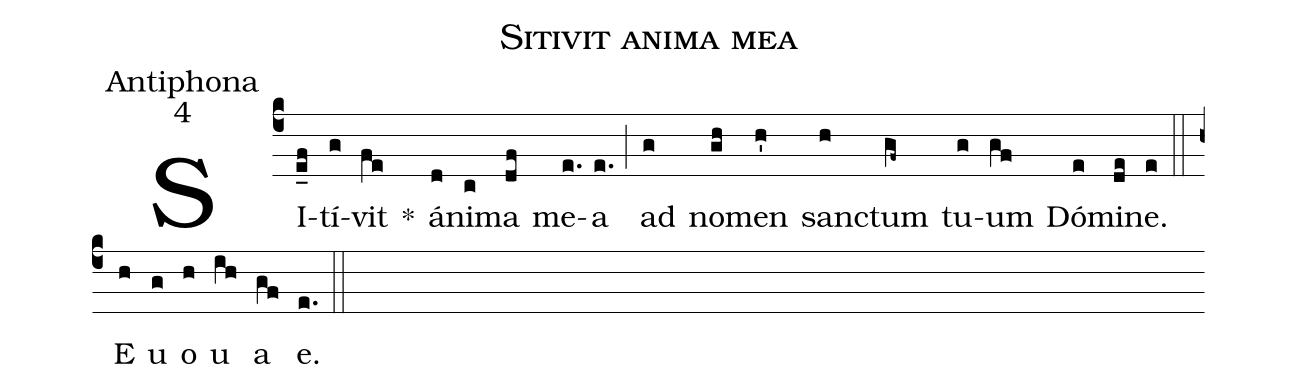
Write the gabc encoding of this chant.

name:Sitivit anima mea;
office-part:Antiphona;
mode:4;
%%
(c4)SI(e_f)tí(g)vit(fe) *() á(d)ni(c)ma(df) me(e.)a(e.) (;) ad(g) no(gh)men(h') sanc(h)tum(gf~) tu(g)um(gf) Dó(e)mi(de)ne.(e)  (::) E(h) u(g) o(h) u(ih) a(gf) e.(e.) (::)
